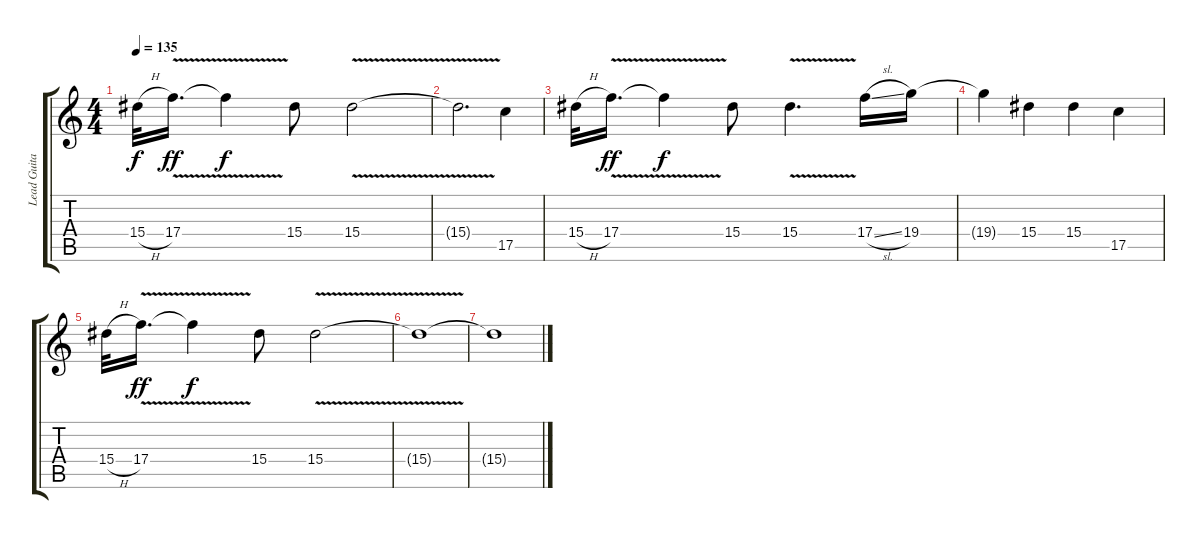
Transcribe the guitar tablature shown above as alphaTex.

\track ("Lead Guitar 2" "Lead Guita") {instrument distortionguitar}
\staff {score tabs}
\tuning (D4 A3 F3 C3 G2 C2) {hide}
\ts (4 4)
\tempo 135
\clef g2
\ks c
15.4{h}.32{dy f volume 13} 17.4{v}.16{d dy ff} 17.4{t}.4{dy f} 15.4.8 15.4{v}.2 |
15.4{t}.2{d} 17.5.4 |
15.4{h}.32 17.4{v}.16{d dy ff} 17.4{t}.4{dy f} 15.4.8 15.4{v}.4{d} 17.4{sl}.16 19.4.16 |
19.4{t}.4 15.4.4 15.4.4 17.5.4 |
15.4{h}.32 17.4{v}.16{d dy ff} 17.4{t}.4{dy f} 15.4.8 15.4{v}.2 |
15.4{t}.1{volume 0} |
15.4{t}.1
